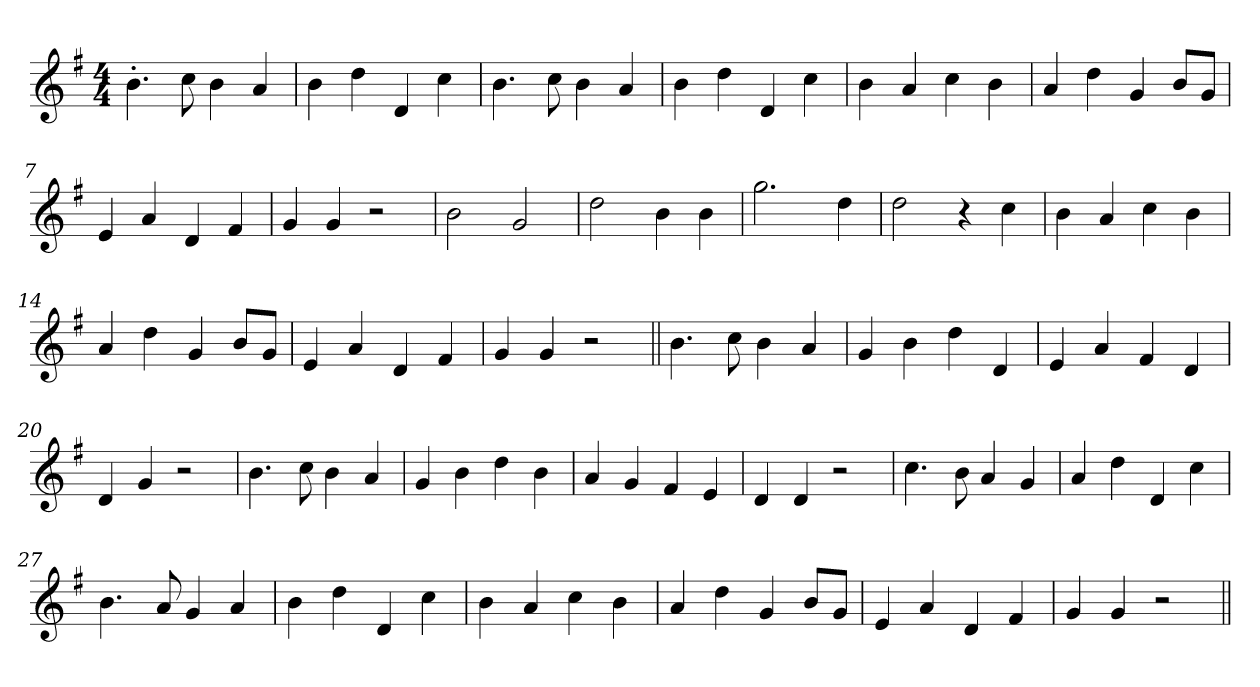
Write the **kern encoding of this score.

**kern
*part1
*staff1
*clefG2
*k[f#]
*G:
*M4/4
=1
4.b'\
8cc\
4b\
4a/
=2
4b\
4dd\
4d/
4cc\
=3
4.b\
8cc\
4b\
4a/
=4
4b\
4dd\
4d/
4cc\
=5
4b\
4a/
4cc\
4b\
=6
4a/
4dd\
4g/
8b/L
8g/J
=7
4e/
4a/
4d/
4f#/
=8
4g/
4g/
2r
=9
2b\
2g/
=10
2dd\
4b\
4b\
=11
2.gg\
4dd\
!!LO:LB:g=z
=12
2dd\
4r
4cc\
=13
4b\
4a/
4cc\
4b\
=14
4a/
4dd\
4g/
8b/L
8g/J
=15
4e/
4a/
4d/
4f#/
=16
4g/
4g/
2r
=17||
4.b\
8cc\
4b\
4a/
=18
4g/
4b\
4dd\
4d/
=19
4e/
4a/
4f#/
4d/
=20
4d/
4g/
2r
=21
4.b\
8cc\
4b\
4a/
!!LO:LB:g=z
=22
4g/
4b\
4dd\
4b\
=23
4a/
4g/
4f#/
4e/
=24
4d/
4d/
2r
=25
4.cc\
8b\
4a/
4g/
=26
4a/
4dd\
4d/
4cc\
=27
4.b\
8a/
4g/
4a/
=28
4b\
4dd\
4d/
4cc\
=29
4b\
4a/
4cc\
4b\
=30
4a/
4dd\
4g/
8b/L
8g/J
=31
4e/
4a/
4d/
4f#/
!!LO:LB:g=z
=32
4g/
4g/
2r
=||
*-
